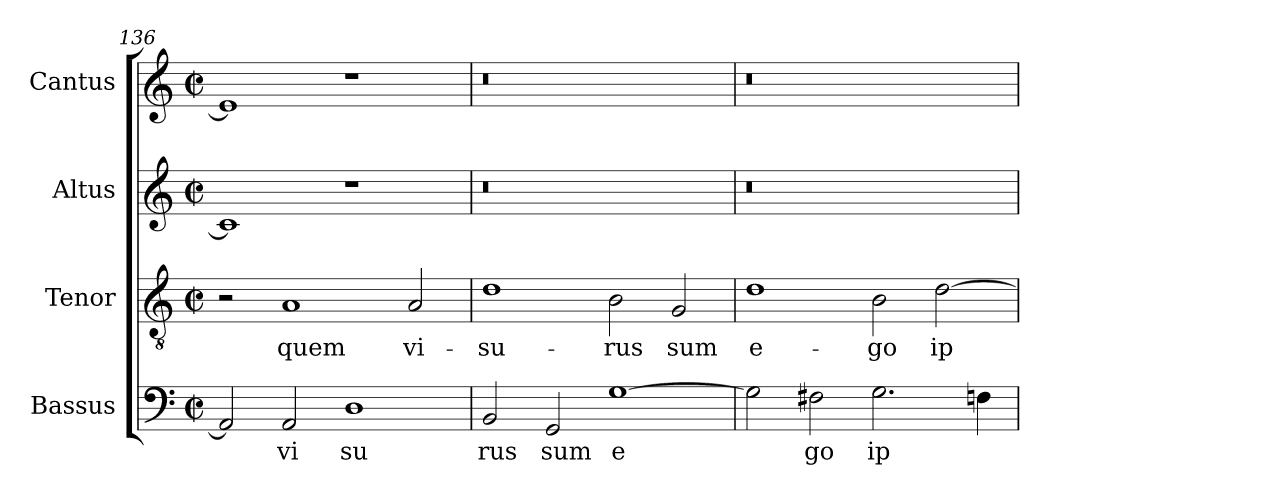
**kern	**text	**kern	**text	**kern	**kern
*part4	*part4	*part3	*part3	*part2	*part1
*staff4	*staff4	*staff3	*staff3	*staff2	*staff1
*I"Bassus	*	*I"Tenor	*	*I"Altus	*I"Cantus
*clefF4	*	*clefGv2	*	*clefG2	*clefG2
*M2/2	*	*M2/2	*	*M2/2	*M2/2
*met(c|)	*	*met(c|)	*	*met(c|)	*met(c|)
=136	=136	=136	=136	=136	=136
2AA/]	.	2r	.	1c#]	1e]
!	!LO:LY:b:cj	!	!LO:LY:b:cj	!	!
2AA/	vi	1A	quem	.	.
!	!LO:LY:b:cj	!	!	!	!
1D	su	.	.	1r	1r
!	!	!	!LO:LY:b:cj	!	!
.	.	2A/	vi-	.	.
=137	=137	=137	=137	=137	=137
!	!LO:LY:b:cj	!	!LO:LY:b:cj	!	!
2BB/	rus	1d	-su-	0r	0r
!	!LO:LY:b:cj	!	!	!	!
2GG/	sum	.	.	.	.
!	!LO:LY:b:rj	!	!LO:LY:b:cj	!	!
[>1G	e	2B\	-rus	.	.
!	!	!	!LO:LY:b:cj	!	!
.	.	2G/	sum	.	.
=138	=138	=138	=138	=138	=138
!	!	!	!LO:LY:b:cj	!	!
2G\]	.	1d	e-	0r	0r
!	!LO:LY:b:cj	!	!	!	!
2F#X\	go	.	.	.	.
!	!LO:LY:b:cj	!	!LO:LY:b:cj	!	!
2.G\	ip	2B\	-go	.	.
!	!	!	!LO:LY:b:cj	!	!
.	.	[>2d\	ip-	.	.
4Fn\	.	.	.	.	.
=	=	=	=	=	=
*-	*-	*-	*-	*-	*-
